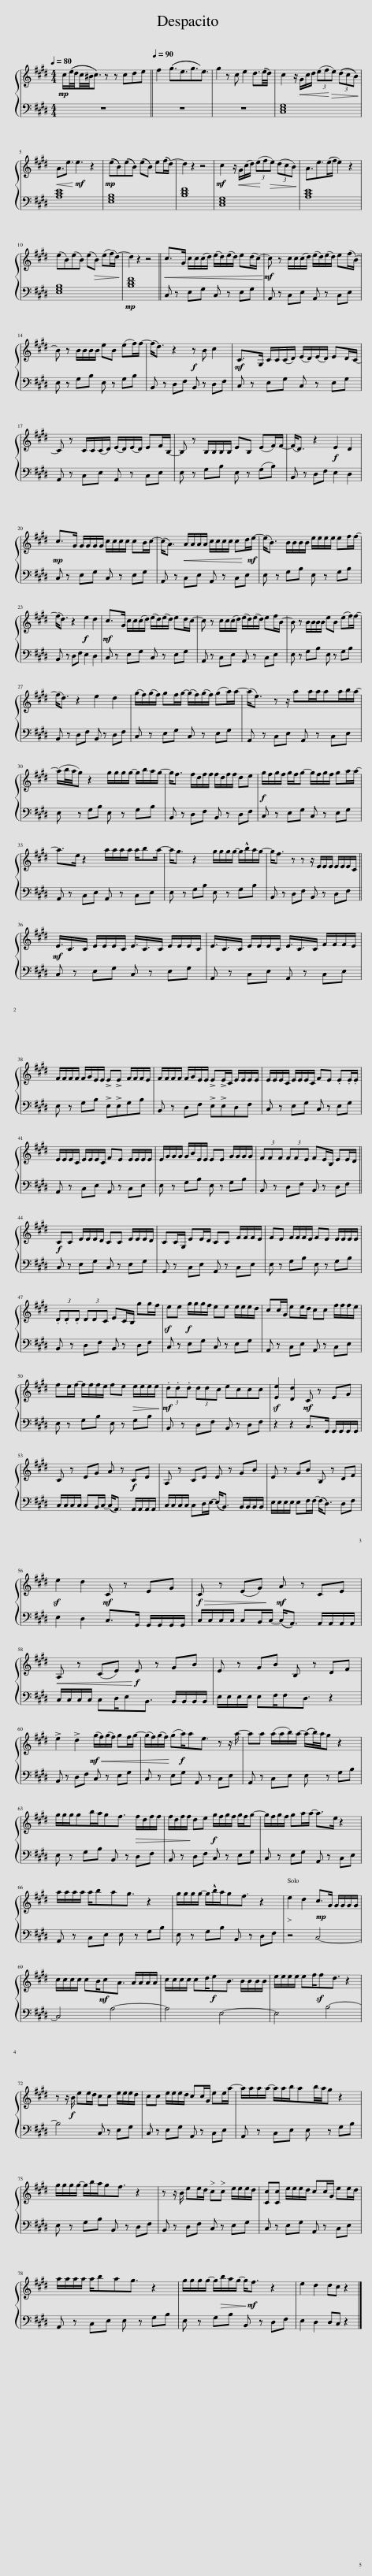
X:1
%%score { 1 | 2 }
L:1/8
Q:1/4=80
M:4/4
I:linebreak $
K:E
V:1 treble
V:2 bass
V:1
!mp! c/((e/4d/4c/4^B/4c3/2)) z z cde ||[Q:1/4=90] f2 ((g3/2e3/2))g3/2e3/2 | g2 z c e2 d3/2((e/4d/4)) | c2 z/!<(! G/c/d/ (3(e!mf!f!<)!!>(!e) (3((dc)!mp!B)!>)! |$!<(! A3/2e3/2!<)!!mf! e3 z2 | %5
!mp! ((eB))((eB)) ((eB)) e((f/d/-)) | d2 z2 z4 |!mf! c2 z/!mf!!<(! G/(c/d/) (3(e!<)!!f!f!>(!e) (3(dc!mf!B)!>)! |!mf! A3/2e>((ef/) e2) z2 |$ (eB)(eB) (e!>(!B) (e(f/)d/-)!>)! | %10
 d2 z2 z4 ||!mp!!<(! c>G c/c/(c/d/) (e/d/)(e/d/) e(d/c/-)!<)! |!mf! c z c/c/(c/d/) (e/d/)(e/d/) e(f/B/-) |$ B z B/B/B/B/ eB (ef/)f/- | (f<d) z2!f! z B c2 | %15
!mf! C>G, C/C/(C/D/) (E/D/)(E/D/) ED/C/- |$ C z C/C/(C/D/) (E/D/)(E/D/) EF/B,/- | B, z B,/B,/B,/B,/ EB, (EF/)F/- | (F<D) z2!f! E2 D2 |$!mp! c>G G/G/G/G/ c/c/c/c/ cB/c/- | %20
 (c<A)!<(! A/A/A/A/ c/c/c/c/ c!<)!d/!mf!e/- | (e<B) B/B/B/B/ e/e/e/e/ ef/f/- |$ (f<d) z2!f! e2 d2 |!mf! c>G c/c/(c/d/) (e/d/)(e/d/) ed/c/- | c z c/c/(c/d/) (e/d/)(e/d/) ef/B/- | %25
 B z B/B/B/B/ eB (ef/)f/- |$ (f<d) z2 e2 d2 | (g/f/)(g/f/) gf/g/- (g/f/)(g/f/) (ga/)a/- | (a<e) z z/ aa/a/aa/b/a/- |$ (a/b/4)a/4g z2 g/g/g/g/- g/b/a/g/- | %30
 g<f f/d/f/f/ f/d/f/f/ de |!f! g/f/g/f/ g/f/g- g/f/g/f/ ga/a/- |$ a>e z2 a/a/a/a/ a/ba/- | a<g z2 g/g/g/g/- g/!^!b/a/g/- | g<f z z z/ E/E/E/ E/E/E/C/ ||$ %35
!mf! E3/4C3/4C/ E/E/E/C/ E3/4C3/4C/ E/E/E/C/ | E3/4C3/4C/ E/E/E/C/ E3/4C3/4C/ F/F/F/E/ |$ F/F/F/F/ F/G/E/E/ !>!E!>!E F/F/F/E/ | F/F/F/F/ F/G/E/E/ !>!E!>!E/C/ E/E/E/E/ | E/E/E/C/ E/E/E/C/ FE .E.E/.E/ |$ %40
 E/E/E/C/ E/E/E/C/ FE E/E/E/E/ | E/G/G/G/ G/B/E/E/ EE G/G/G/G/ | (3FFF (3FFE FE/B,/ EE/D/ ||$!f! CC E/E/E/D/ CC E/E/E/D/ | CC/G,/ EE/D/ CC F/F/F/E/ | %45
 FE F/F/F/E/ FE E/E/E/E/ |$ (3.D.D.D (3DDC EC/B,/ gg/f/ | ee!f! g/g/g/f/ ee e/e/e/d/ | cc/G/ ee/d/ cc f/f/f/e/ |$ fe/f/- f/f/f/e/ fe!>(! e/e/e/e/!>)! | %50
!mf! (3.d.d.d (3ddc eccc | [Ee]2 [Dd]2!mf! C z EG |$ C z EG A z!f! CE | A, z CE E z GB | E z GB B, z DF |$ %55
 e2 d2!mf! C z EG |!f!!>(! C z (EG)!>)!!mf! A z CE |$!<(! A, z (CE)!<)!!f! E z GB | E z GB B, z DF |$ !>!e2 !>!d2!mf!!<(! (g/f/)(g/f/) gf/g/- | %60
 (g/f/)(g/f/) (g!<)!!f!a/)ae3/2 z z/ a/- | aa (a/a/b/)a/- ((a/b/4))a/4g z2 |$ g/g/g/gb/a/gf3/2!>(! f/d/f/f/ | f/d/f/f/!>)!!mf! de!f! g/f/g/f/ g/f/g- | g/f/g/f/ ga/a/- a>e z2 |$ %65
 a/a/a/a/ a/bag3/2 z2 | g/g/g/g/- g/!^!b/a/gf3/2 z2 |!f!!>(! e2!mf! d2!mp! c>G G/G/G/G/!>)! |$!mp! c/c/c/c/ cB/!mf!cA3/2 A/A/A/A/ | c/c/c/c/ cd/!f!eB3/2 B/B/B/B/ | %70
 e/e/e/e/ ef/fd3/2 z2 |$ z z/!f! B/ ee/d/ cc e/e/e/d/ | cc e/e/e/d/ cc/G/ ee/a/- | a/a/a/a/- a/a/b/ab/4a/4g z2 |$ g/g/g/g/- g/b/a/gf3/2 z2 | %75
 z z/ B/ ee/d/ cc e/e/e/d/ | [Cc][Cc] e/e/e/d/ cc/G/ ee/d/ |$ a/a/a/a/ a/bag3/2 z2 | g/g/g/g/- g/!>(!b/a/g/- g<!>)!!mf!f z2 | e2 d2 dc z2 |] %80
V:2
 z8 || z8 | z8 | [C,E,G,]8 |$ [A,CE]8 | %5
 [E,G,B,]8 | [B,DF]8 | [C,E,G,]8 | [A,CE]8 |$ [E,G,B,]8 | %10
!mp! [B,DF]8 || C, z E,G, C, z E,G, | A,, z C,E, A,, z C,E, |$ E, z G,B, E, z G,B, | B,, z D,F, B,, z D,F, | %15
 C, z E,G, C, z E,G, |$ A,, z C,E, A,, z C,E, | E, z G,B, E, z (G,B,) | B,, z D,F, E,2 D,2 |$ C, z E,G, C, z E,G, | %20
 A,, z C,E, A,, z C,E, | E, z G,B, E, z G,B, |$ B,, z D,F, E,2 D,2 | C, z E,G, C, z E,G, | A,, z C,E, A,, z C,E, | %25
 E, z G,B, E, z G,B, |$ B,, z D,F, B,, z D,F, | C, z E,G, C, z E,G, | A,, z C,E, A,, z C,E, |$ E, z G,B, E, z G,B, | %30
 B,, z D,F, B,, z D,F, | C, z E,G, C, z E,G, |$ A,, z C,E, A,, z C,E, | E, z G,B, E, z G,B, | B,, z D,F, B,, z D,F, ||$ %35
 C, z E,G, C, z E,G, | A,, z C,E, A,, z C,E, |$ E, z G,B, !>!E,!>!E,G,B, | B,, z D,F, !>!E,!>!E,D,F, | C, z E,G, C, z E,G, |$ %40
 A,, z C,E, A,, z C,E, | E, z G,B, E, z G,B, | B,, z D,F, B,, z D,F, ||$ C, z E,G, C, z E,G, | A,, z C,E, A,, z C,E, | %45
 E, z G,B, E, z G,B, |$ B,, z D,F, B,, z D,F, | C, z E,G, C, z E,G, | A,, z C,E, A,, z C,E, |$ E, z G,B, E, z G,B, | %50
 B,, z D,F, B,, z D,F, | z2 z2 C,>G,, G,,/G,,/G,,/G,,/ |$ C,/C,/C,/C,/ C,B,,/C,/- ((C,<A,,)) A,,/A,,/A,,/A,,/ | C,/C,/C,/C,/ C,D,/E,/- ((E,<B,,)) B,,/B,,/B,,/B,,/ | E,/E,/E,/E,/ E,F,/F,/- ((F,<D,)) D,F, |$ %55
 E,2 D,2 C,>G,, G,,/G,,/G,,/G,,/ | C,/C,/C,/C,/ C,B,,/C,/- ((C,<A,,)) A,,/A,,/A,,/A,,/ |$ C,/C,/C,/C,/ C,D,/E,B,,3/2 B,,/B,,/B,,/B,,/ | E,/E,/E,/E,/ E,F,/F,D,3/2 z2 |$ B,, z D,F, C, z E,G, | %60
 C, z E,G, A,, z C,E, | A,, z C,E, E, z G,B, |$ E, z G,B, B,, z D,F, | B,, z D,F, C, z E,G, | C, z E,G, A,, z C,E, |$ %65
 A,, z C,E, E, z G,B, | E, z G,B, B,, z D,F, | z4 C,4- |$ C,4 A,4- | A,4 E,4- | %70
 E,4 B,4- |$ B,4 C, z E,G, | C, z E,G, A,, z C,E, | A,, z C,E, E, z G,B, |$ E, z G,B, B,, z D,F, | %75
 B,, z D,F, C, z E,G, | C, z E,G, A,, z C,E, |$ A,, z C,E, E, z G,B, | E, z G,B, B,, z D,F, | E,2 D,2 D,C, z2 |] %80
